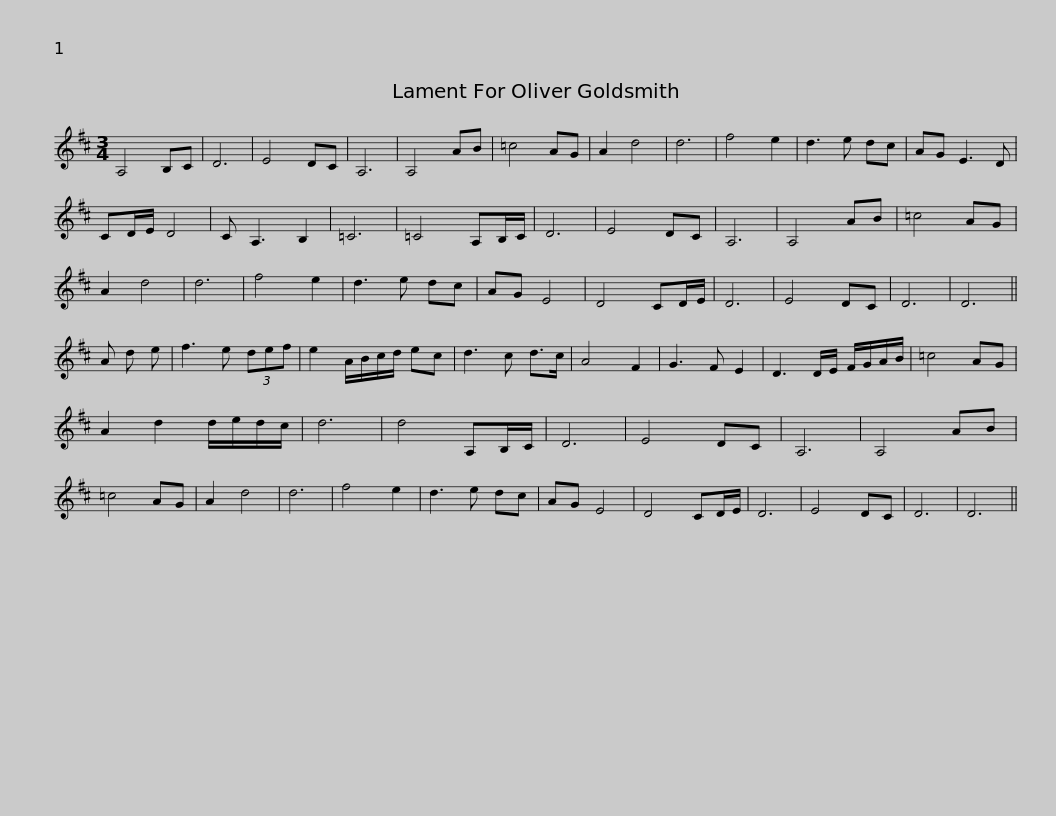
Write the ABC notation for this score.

X:1
L:1/8
M:3/4
I:linebreak $
K:D
V:1 treble
V:1
 A,4 B,C | D6 | E4 DC | A,6 | A,4 AB | %5
 =c4 AG | A2 d4 | d6 | f4 e2 | d3 e dc | %10
 AG E3 D | CD/E/ D4 |$ C A,3 B,2 | =C6 | =C4 A,B,/C/ | %15
 D6 | E4 DC | A,6 | A,4 AB | =c4 AG | %20
 A2 d4 | d6 | f4 e2 | d3 e dc | AG E4 |$ %25
 D4 CD/E/ | D6 | E4 DC | D6 | D6 || %30
 A d e | f3 e (3def | e2 A/B/c/d/ ec | d3 c d>c | A4 F2 | %35
 G3 F E2 |$ D3 D/E/ F/G/A/B/ | =c4 AG | A2 d2 d/e/d/c/ | d6 | %40
 d4 A,B,/C/ | D6 | E4 DC | A,6 | A,4 AB | %45
 =c4 AG | A2 d4 | d6 |$ f4 e2 | d3 e dc | %50
 AG E4 | D4 CD/E/ | D6 | E4 DC | D6 | %55
 D6 || %56
